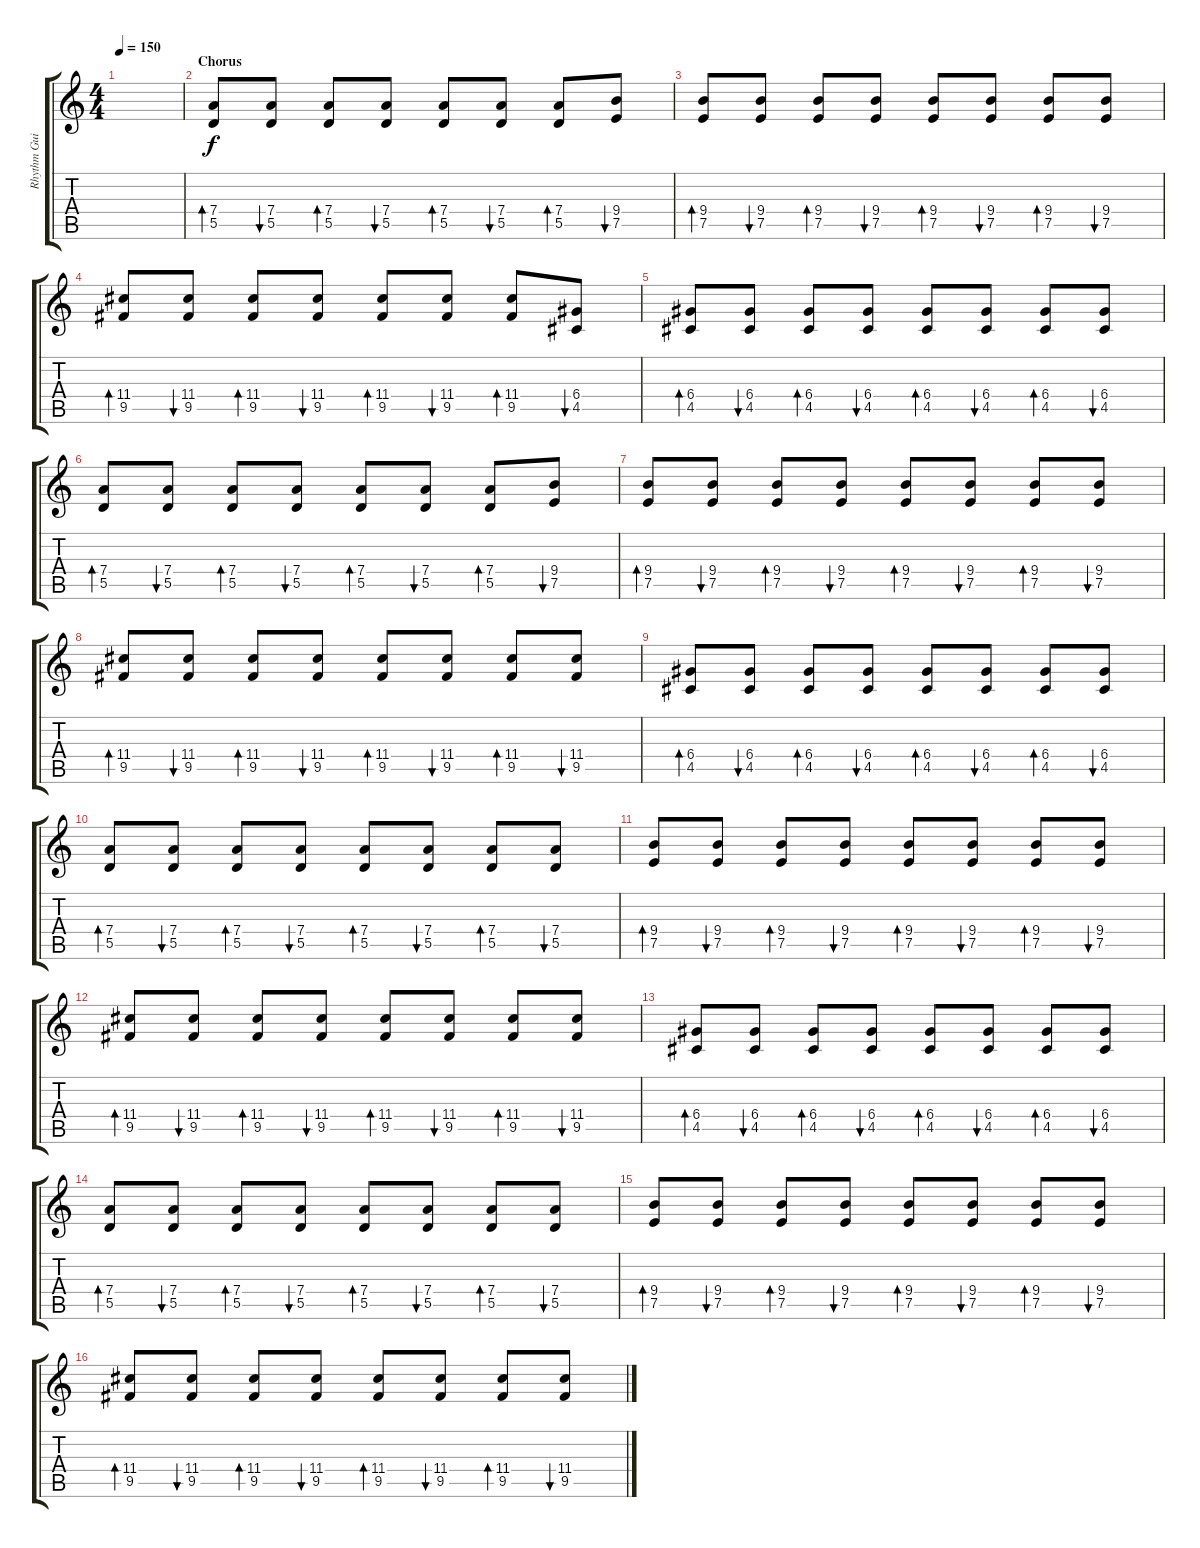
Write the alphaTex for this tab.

\track ("Rhythm Guitar" "Rhythm Gui") {instrument overdrivenguitar}
\staff {score tabs}
\tuning (E4 B3 G3 D3 A2 E2) {hide}
\ts (4 4)
\tempo 150
\clef g2
\ks c
|
\section ("" "Chorus")
(7.4 5.5).8{bd 30} (7.4 5.5).8{bu 30} (7.4 5.5).8{bd 30} (7.4 5.5).8{bu 30} (7.4 5.5).8{bd 30} (7.4 5.5).8{bu 30} (7.4 5.5).8{bd 30} (9.4 7.5).8{bu 30} |
(9.4 7.5).8{bd 30} (9.4 7.5).8{bu 30} (9.4 7.5).8{bd 30} (9.4 7.5).8{bu 30} (9.4 7.5).8{bd 30} (9.4 7.5).8{bu 30} (9.4 7.5).8{bd 30} (9.4 7.5).8{bu 30} |
(11.4 9.5).8{bd 30} (11.4 9.5).8{bu 30} (11.4 9.5).8{bd 30} (11.4 9.5).8{bu 30} (11.4 9.5).8{bd 30} (11.4 9.5).8{bu 30} (11.4 9.5).8{bd 30} (6.4 4.5).8{bu 30} |
(6.4 4.5).8{bd 30} (6.4 4.5).8{bu 30} (6.4 4.5).8{bd 30} (6.4 4.5).8{bu 30} (6.4 4.5).8{bd 30} (6.4 4.5).8{bu 30} (6.4 4.5).8{bd 30} (6.4 4.5).8{bu 30} |
(7.4 5.5).8{bd 30} (7.4 5.5).8{bu 30} (7.4 5.5).8{bd 30} (7.4 5.5).8{bu 30} (7.4 5.5).8{bd 30} (7.4 5.5).8{bu 30} (7.4 5.5).8{bd 30} (9.4 7.5).8{bu 30} |
(9.4 7.5).8{bd 30} (9.4 7.5).8{bu 30} (9.4 7.5).8{bd 30} (9.4 7.5).8{bu 30} (9.4 7.5).8{bd 30} (9.4 7.5).8{bu 30} (9.4 7.5).8{bd 30} (9.4 7.5).8{bu 30} |
(11.4 9.5).8{bd 30} (11.4 9.5).8{bu 30} (11.4 9.5).8{bd 30} (11.4 9.5).8{bu 30} (11.4 9.5).8{bd 30} (11.4 9.5).8{bu 30} (11.4 9.5).8{bd 30} (11.4 9.5).8{bu 30} |
(6.4 4.5).8{bd 30} (6.4 4.5).8{bu 30} (6.4 4.5).8{bd 30} (6.4 4.5).8{bu 30} (6.4 4.5).8{bd 30} (6.4 4.5).8{bu 30} (6.4 4.5).8{bd 30} (6.4 4.5).8{bu 30} |
(7.4 5.5).8{bd 30} (7.4 5.5).8{bu 30} (7.4 5.5).8{bd 30} (7.4 5.5).8{bu 30} (7.4 5.5).8{bd 30} (7.4 5.5).8{bu 30} (7.4 5.5).8{bd 30} (7.4 5.5).8{bu 30} |
(9.4 7.5).8{bd 30} (9.4 7.5).8{bu 30} (9.4 7.5).8{bd 30} (9.4 7.5).8{bu 30} (9.4 7.5).8{bd 30} (9.4 7.5).8{bu 30} (9.4 7.5).8{bd 30} (9.4 7.5).8{bu 30} |
(11.4 9.5).8{bd 30} (11.4 9.5).8{bu 30} (11.4 9.5).8{bd 30} (11.4 9.5).8{bu 30} (11.4 9.5).8{bd 30} (11.4 9.5).8{bu 30} (11.4 9.5).8{bd 30} (11.4 9.5).8{bu 30} |
(6.4 4.5).8{bd 30} (6.4 4.5).8{bu 30} (6.4 4.5).8{bd 30} (6.4 4.5).8{bu 30} (6.4 4.5).8{bd 30} (6.4 4.5).8{bu 30} (6.4 4.5).8{bd 30} (6.4 4.5).8{bu 30} |
(7.4 5.5).8{bd 30} (7.4 5.5).8{bu 30} (7.4 5.5).8{bd 30} (7.4 5.5).8{bu 30} (7.4 5.5).8{bd 30} (7.4 5.5).8{bu 30} (7.4 5.5).8{bd 30} (7.4 5.5).8{bu 30} |
(9.4 7.5).8{bd 30} (9.4 7.5).8{bu 30} (9.4 7.5).8{bd 30} (9.4 7.5).8{bu 30} (9.4 7.5).8{bd 30} (9.4 7.5).8{bu 30} (9.4 7.5).8{bd 30} (9.4 7.5).8{bu 30} |
(11.4 9.5).8{bd 30} (11.4 9.5).8{bu 30} (11.4 9.5).8{bd 30} (11.4 9.5).8{bu 30} (11.4 9.5).8{bd 30} (11.4 9.5).8{bu 30} (11.4 9.5).8{bd 30} (11.4 9.5).8{bu 30}
